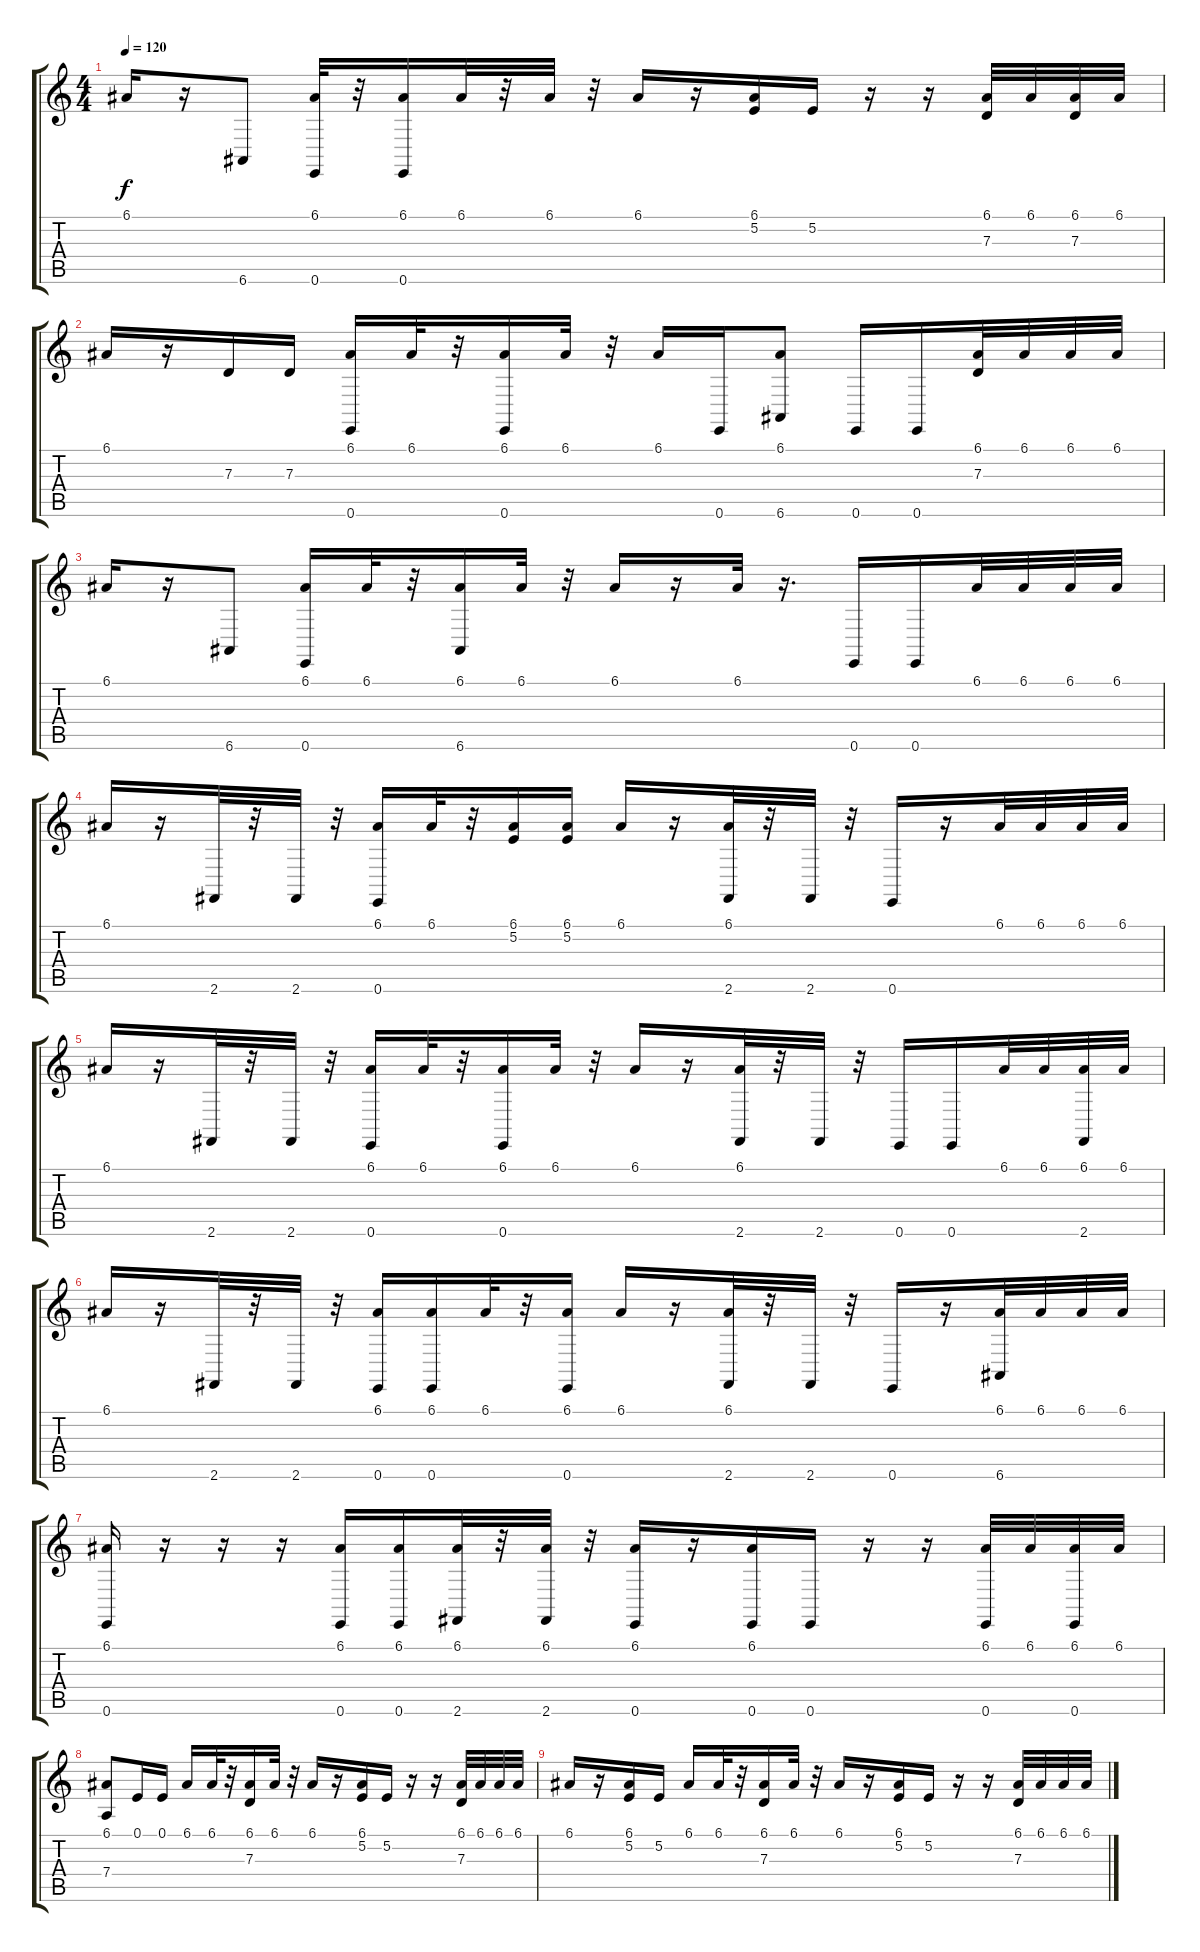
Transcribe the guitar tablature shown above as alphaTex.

\track "" {instrument acousticgrandpiano}
\staff {score tabs}
\tuning (E4 B3 G3 D3 A2 E2) {hide}
\ts (4 4)
\tempo 120
\clef g2
\ks c
6.1.16{dy f} r.16 6.6.8 (6.1 0.6).32 r.32 (6.1 0.6).16 6.1.32 r.32 6.1.32 r.32 6.1.16 r.16 (6.1 5.2).16 5.2.16 r.16 r.16 (6.1 7.3).32 6.1.32 (6.1 7.3).32 6.1.32 |
6.1.16 r.16 7.3.16 7.3.16 (6.1 0.6).16 6.1.32 r.32 (6.1 0.6).16 6.1.32 r.32 6.1.16 0.6.16 (6.1 6.6).8 0.6.16 0.6.16 (6.1 7.3).32 6.1.32 6.1.32 6.1.32 |
6.1.16 r.16 6.6.8 (6.1 0.6).16 6.1.32 r.32 (6.1 6.6).16 6.1.32 r.32 6.1.16 r.16 6.1.32 r.16{d} 0.6.16 0.6.16 6.1.32 6.1.32 6.1.32 6.1.32 |
6.1.16 r.16 2.6.32 r.32 2.6.32 r.32 (6.1 0.6).16 6.1.32 r.32 (6.1 5.2).16 (6.1 5.2).16 6.1.16 r.16 (6.1 2.6).32 r.32 2.6.32 r.32 0.6.16 r.16 6.1.32 6.1.32 6.1.32 6.1.32 |
6.1.16 r.16 2.6.32 r.32 2.6.32 r.32 (6.1 0.6).16 6.1.32 r.32 (6.1 0.6).16 6.1.32 r.32 6.1.16 r.16 (6.1 2.6).32 r.32 2.6.32 r.32 0.6.16 0.6.16 6.1.32 6.1.32 (6.1 2.6).32 6.1.32 |
6.1.16 r.16 2.6.32 r.32 2.6.32 r.32 (6.1 0.6).16 (6.1 0.6).16 6.1.32 r.32 (6.1 0.6).16 6.1.16 r.16 (6.1 2.6).32 r.32 2.6.32 r.32 0.6.16 r.16 (6.1 6.6).32 6.1.32 6.1.32 6.1.32 |
(6.1 0.6).16 r.16 r.16 r.16 (6.1 0.6).16 (6.1 0.6).16 (6.1 2.6).32 r.32 (6.1 2.6).32 r.32 (6.1 0.6).16 r.16 (6.1 0.6).16 0.6.16 r.16 r.16 (6.1 0.6).32 6.1.32 (6.1 0.6).32 6.1.32 |
(6.1 7.4).8 0.1.16 0.1.16 6.1.16 6.1.32 r.32 (6.1 7.3).16 6.1.32 r.32 6.1.16 r.16 (6.1 5.2).16 5.2.16 r.16 r.16 (6.1 7.3).32 6.1.32 6.1.32 6.1.32 |
6.1.16 r.16 (6.1 5.2).16 5.2.16 6.1.16 6.1.32 r.32 (6.1 7.3).16 6.1.32 r.32 6.1.16 r.16 (6.1 5.2).16 5.2.16 r.16 r.16 (6.1 7.3).32 6.1.32 6.1.32 6.1.32
